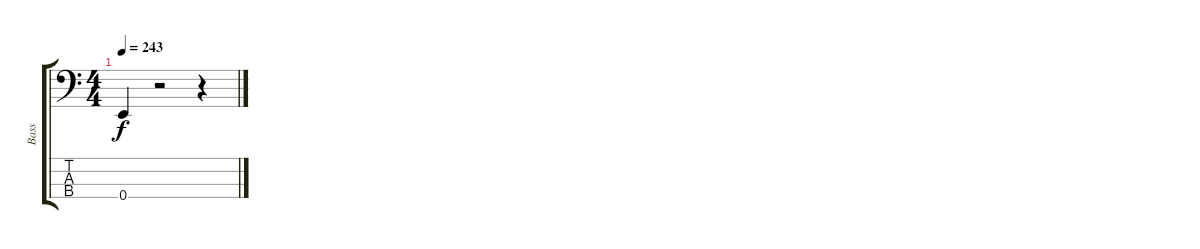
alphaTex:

\track ("Bass" "Bass") {instrument electricbassfinger}
\staff {score tabs}
\tuning (G2 D2 A1 E1) {hide}
\ts (4 4)
\tempo 243
\clef f4
\ks c
0.4{t}.4{dy f} r.2 r.4
